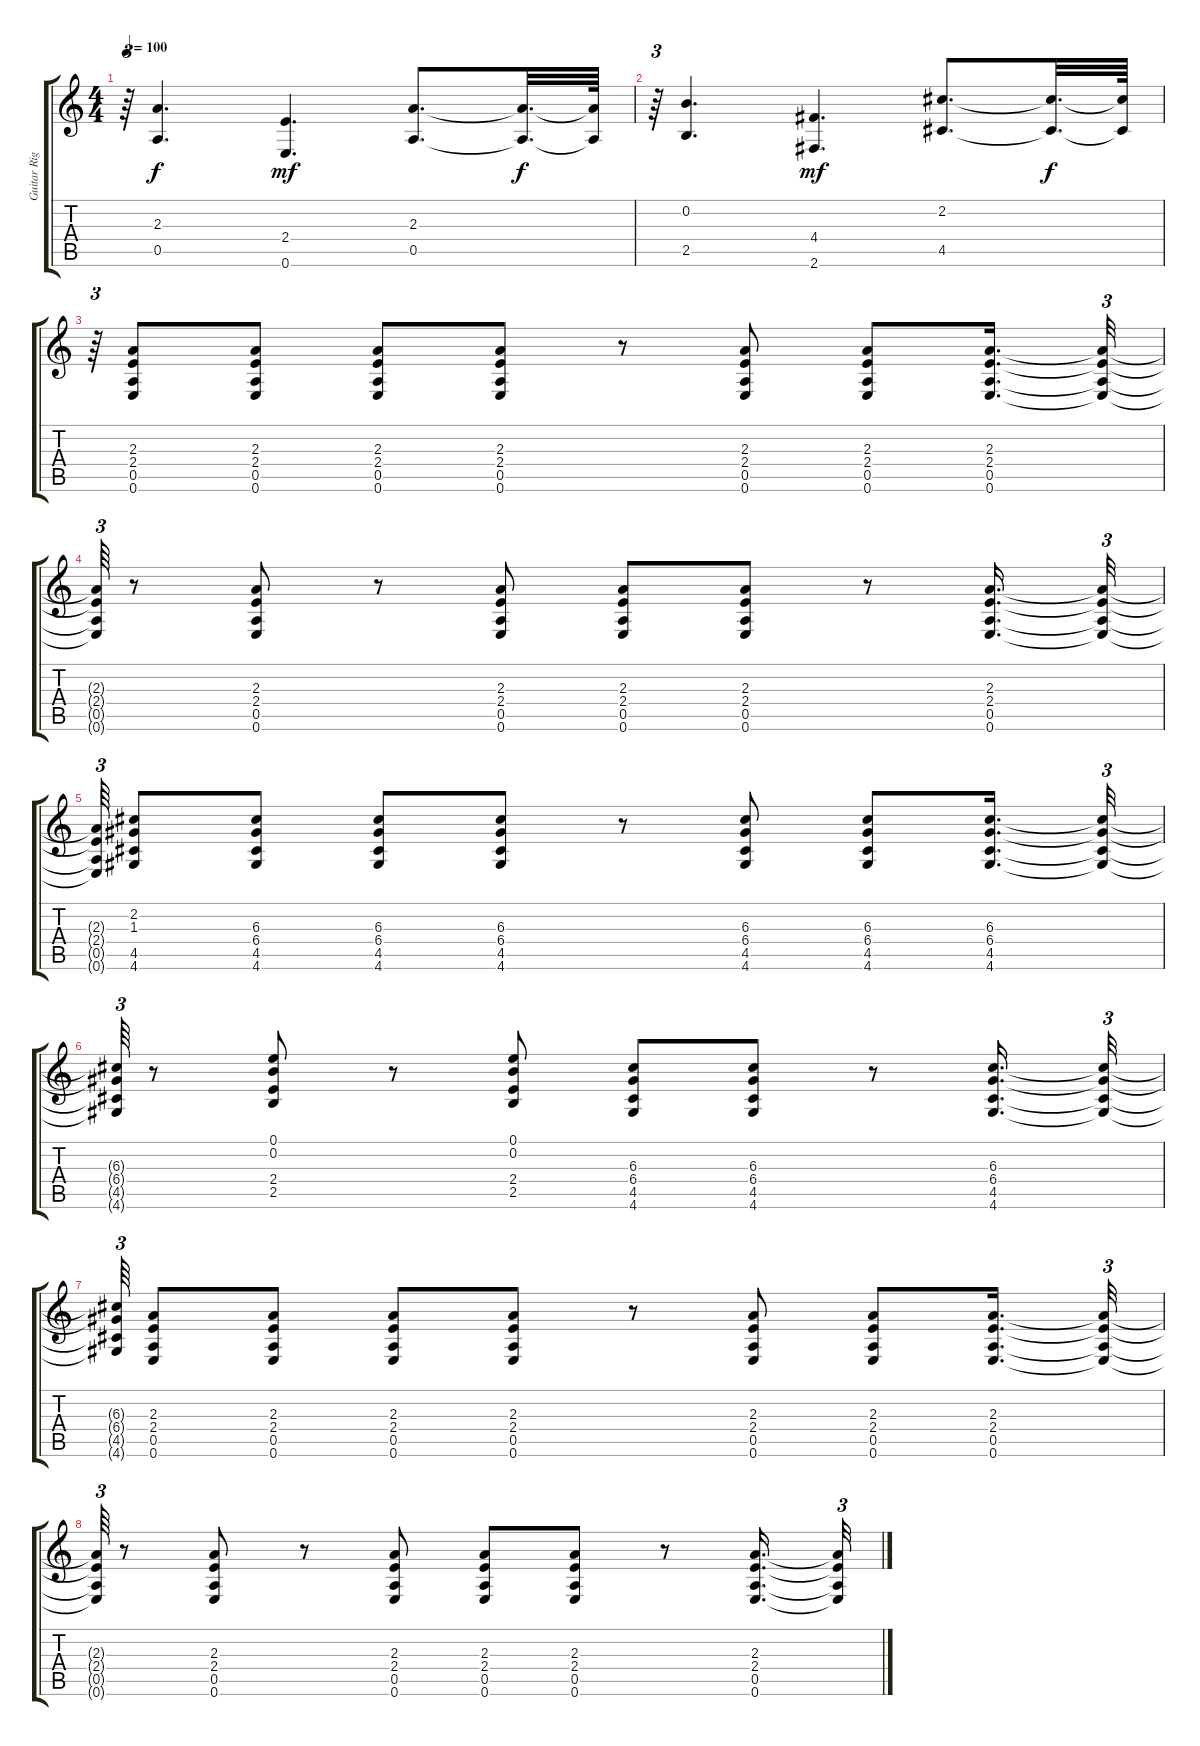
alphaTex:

\track ("Guitar Right" "Guitar Rig") {instrument distortionguitar}
\staff {score tabs}
\tuning (E4 B3 G3 D3 A2 E2) {hide}
\ts (4 4)
\tempo 100
\clef g2
\ks c
r.64{tu (3 2) dy f} (2.3 0.5).4{d} (2.4 0.6).4{d dy mf} (2.3 0.5).8{d} (2.3{t} 0.5{t}).32{d dy f} (2.3{t} 0.5{t}).64 |
r.64{tu (3 2)} (0.2 2.5).4{d} (4.4 2.6).4{d dy mf} (2.2 4.5).8{d} (2.2{t} 4.5{t}).32{d dy f} (2.2{t} 4.5{t}).64 |
r.64{tu (3 2)} (2.3 2.4 0.5 0.6).8{volume 10 instrument overdrivenguitar} (2.3 2.4 0.5 0.6).8 (2.3 2.4 0.5 0.6).8 (2.3 2.4 0.5 0.6).8 r.8 (2.3 2.4 0.5 0.6).8 (2.3 2.4 0.5 0.6).8 (2.3 2.4 0.5 0.6).16{d} (2.3{t} 2.4{t} 0.5{t} 0.6{t}).32{tu (3 2)} |
(2.3{t} 2.4{t} 0.5{t} 0.6{t}).64{tu (3 2)} r.8 (2.3 2.4 0.5 0.6).8 r.8 (2.3 2.4 0.5 0.6).8 (2.3 2.4 0.5 0.6).8 (2.3 2.4 0.5 0.6).8 r.8 (2.3 2.4 0.5 0.6).16{d} (2.3{t} 2.4{t} 0.5{t} 0.6{t}).32{tu (3 2)} |
(2.3{t} 2.4{t} 0.5{t} 0.6{t}).64{tu (3 2)} (2.2 1.3 4.5 4.6).8 (6.3 6.4 4.5 4.6).8 (6.3 6.4 4.5 4.6).8 (6.3 6.4 4.5 4.6).8 r.8 (6.3 6.4 4.5 4.6).8 (6.3 6.4 4.5 4.6).8 (6.3 6.4 4.5 4.6).16{d} (6.3{t} 6.4{t} 4.5{t} 4.6{t}).32{tu (3 2)} |
(6.3{t} 6.4{t} 4.5{t} 4.6{t}).64{tu (3 2)} r.8 (0.1 0.2 2.4 2.5).8 r.8 (0.1 0.2 2.4 2.5).8 (6.3 6.4 4.5 4.6).8 (6.3 6.4 4.5 4.6).8 r.8 (6.3 6.4 4.5 4.6).16{d} (6.3{t} 6.4{t} 4.5{t} 4.6{t}).32{tu (3 2)} |
(6.3{t} 6.4{t} 4.5{t} 4.6{t}).64{tu (3 2)} (2.3 2.4 0.5 0.6).8 (2.3 2.4 0.5 0.6).8 (2.3 2.4 0.5 0.6).8 (2.3 2.4 0.5 0.6).8 r.8 (2.3 2.4 0.5 0.6).8 (2.3 2.4 0.5 0.6).8 (2.3 2.4 0.5 0.6).16{d} (2.3{t} 2.4{t} 0.5{t} 0.6{t}).32{tu (3 2)} |
(2.3{t} 2.4{t} 0.5{t} 0.6{t}).64{tu (3 2)} r.8 (2.3 2.4 0.5 0.6).8 r.8 (2.3 2.4 0.5 0.6).8 (2.3 2.4 0.5 0.6).8 (2.3 2.4 0.5 0.6).8 r.8 (2.3 2.4 0.5 0.6).16{d} (2.3{t} 2.4{t} 0.5{t} 0.6{t}).32{tu (3 2)}
